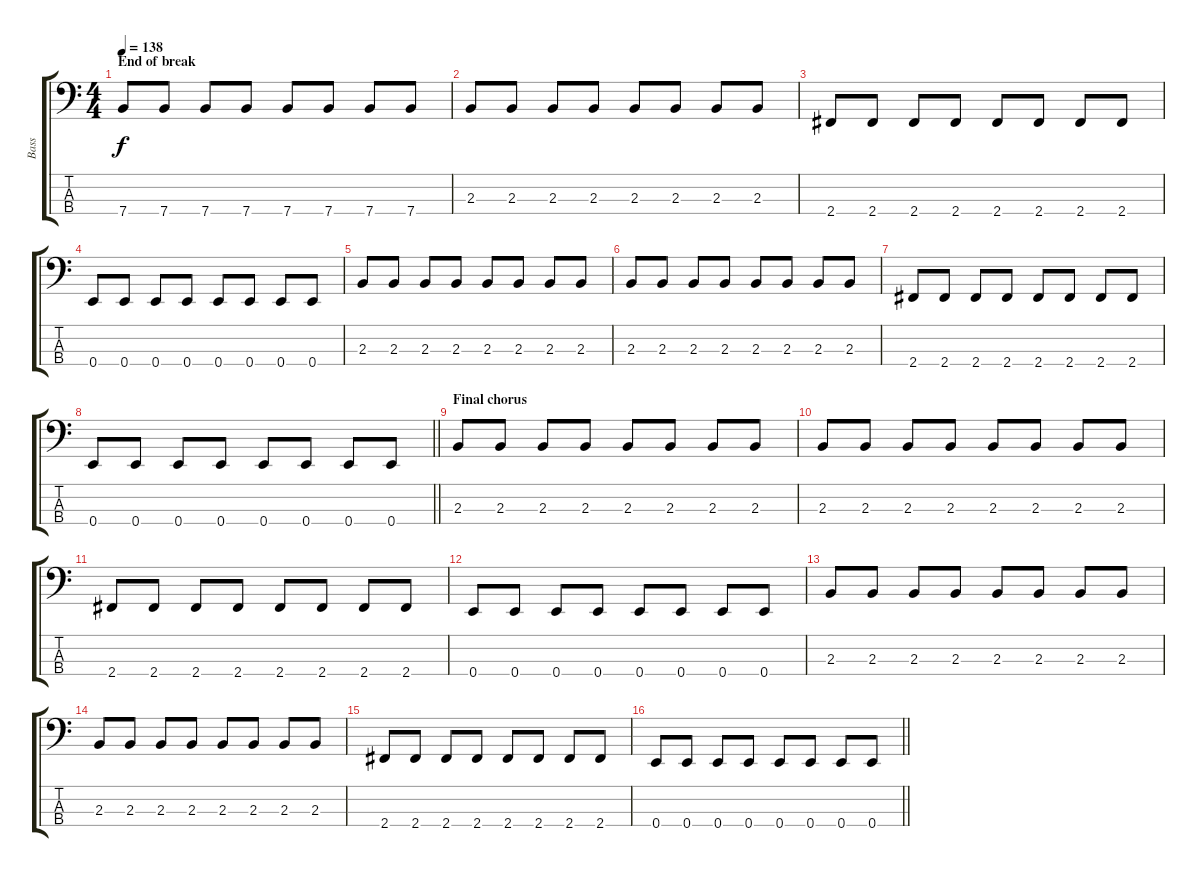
\track ("Bass" "Bass") {instrument electricbasspick}
\staff {score tabs}
\tuning (G2 D2 A1 E1) {hide}
\ts (4 4)
\section ("" "End of break")
\tempo 138
\clef f4
\ks c
7.4.8{dy f} 7.4.8 7.4.8 7.4.8 7.4.8 7.4.8 7.4.8 7.4.8 |
2.3.8 2.3.8 2.3.8 2.3.8 2.3.8 2.3.8 2.3.8 2.3.8 |
2.4.8 2.4.8 2.4.8 2.4.8 2.4.8 2.4.8 2.4.8 2.4.8 |
0.4.8 0.4.8 0.4.8 0.4.8 0.4.8 0.4.8 0.4.8 0.4.8 |
2.3.8 2.3.8 2.3.8 2.3.8 2.3.8 2.3.8 2.3.8 2.3.8 |
2.3.8 2.3.8 2.3.8 2.3.8 2.3.8 2.3.8 2.3.8 2.3.8 |
2.4.8 2.4.8 2.4.8 2.4.8 2.4.8 2.4.8 2.4.8 2.4.8 |
\barLineRight lightlight
0.4.8 0.4.8 0.4.8 0.4.8 0.4.8 0.4.8 0.4.8 0.4.8 |
\section ("" "Final chorus")
2.3.8 2.3.8 2.3.8 2.3.8 2.3.8 2.3.8 2.3.8 2.3.8 |
2.3.8 2.3.8 2.3.8 2.3.8 2.3.8 2.3.8 2.3.8 2.3.8 |
2.4.8 2.4.8 2.4.8 2.4.8 2.4.8 2.4.8 2.4.8 2.4.8 |
0.4.8 0.4.8 0.4.8 0.4.8 0.4.8 0.4.8 0.4.8 0.4.8 |
2.3.8 2.3.8 2.3.8 2.3.8 2.3.8 2.3.8 2.3.8 2.3.8 |
2.3.8 2.3.8 2.3.8 2.3.8 2.3.8 2.3.8 2.3.8 2.3.8 |
2.4.8 2.4.8 2.4.8 2.4.8 2.4.8 2.4.8 2.4.8 2.4.8 |
\barLineRight lightlight
0.4.8 0.4.8 0.4.8 0.4.8 0.4.8 0.4.8 0.4.8 0.4.8
